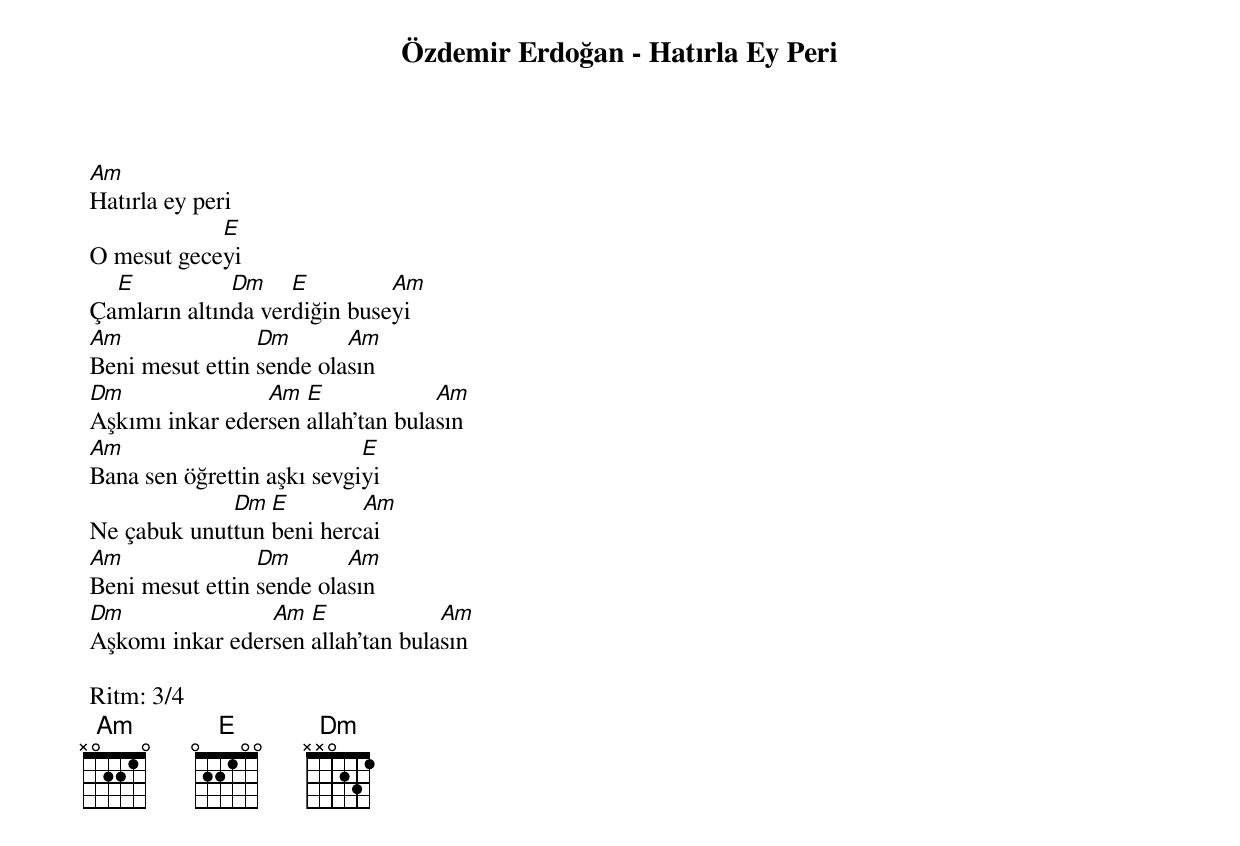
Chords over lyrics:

 Özdemir Erdoğan - Hatırla Ey Peri

 Am
 Hatırla ey peri
             E
 O mesut geceyi
   E           Dm    E         Am
 Çamların altında verdiğin buseyi
 Am               Dm       Am
 Beni mesut ettin sende olasın
 Dm               Am  E             Am
 Aşkımı inkar edersen allah'tan bulasın
 Am                          E
 Bana sen öğrettin aşkı sevgiyi
              Dm  E        Am
 Ne çabuk unuttun beni hercai
 Am               Dm       Am
 Beni mesut ettin sende olasın
 Dm               Am  E             Am
 Aşkomı inkar edersen allah'tan bulasın

 Ritm: 3/4
